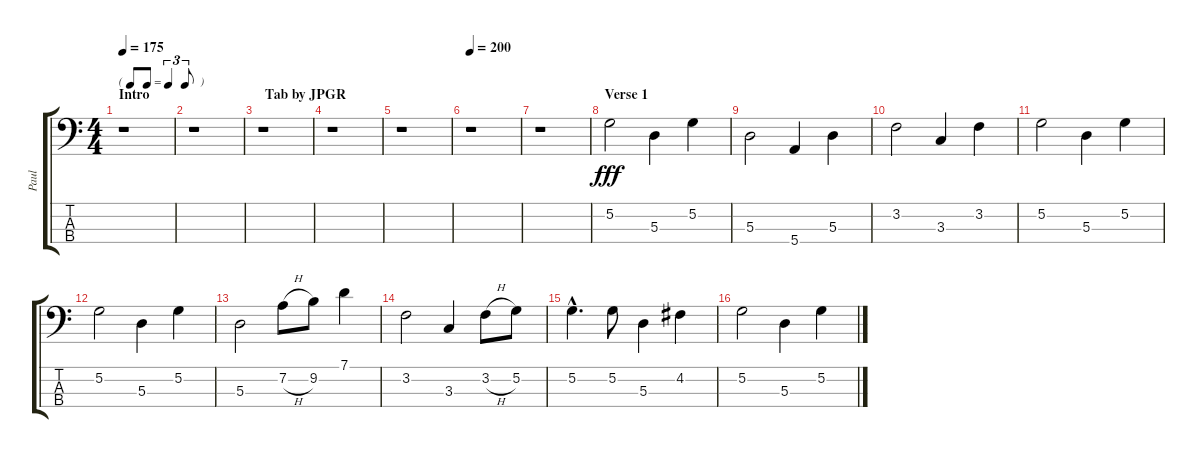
\track ("Paul" "Paul") {instrument electricbasspick}
\staff {score tabs}
\tuning (G2 D2 A1 E1) {hide}
\ts (4 4)
\tf triplet8th
\section ("" "Intro                                 Tab by JPGR")
\tempo 175
\tempo 130
\tempo 175
\clef f4
\ks c
r.1{dy fff instrument electricbasspick} |
r.1 |
r.1 |
r.1 |
r.1 |
\tempo 200
r.1 |
r.1 |
\section ("" "Verse 1")
5.2.2 5.3.4 5.2.4 |
5.3.2 5.4.4 5.3.4 |
3.2.2 3.3.4 3.2.4 |
5.2.2 5.3.4 5.2.4 |
5.2.2 5.3.4 5.2.4 |
5.3.2 7.2{h}.8 9.2.8 7.1.4 |
3.2.2 3.3.4 3.2{h}.8 5.2.8 |
5.2{hac}.4{d} 5.2.8 5.3.4 4.2.4 |
5.2.2 5.3.4 5.2.4
